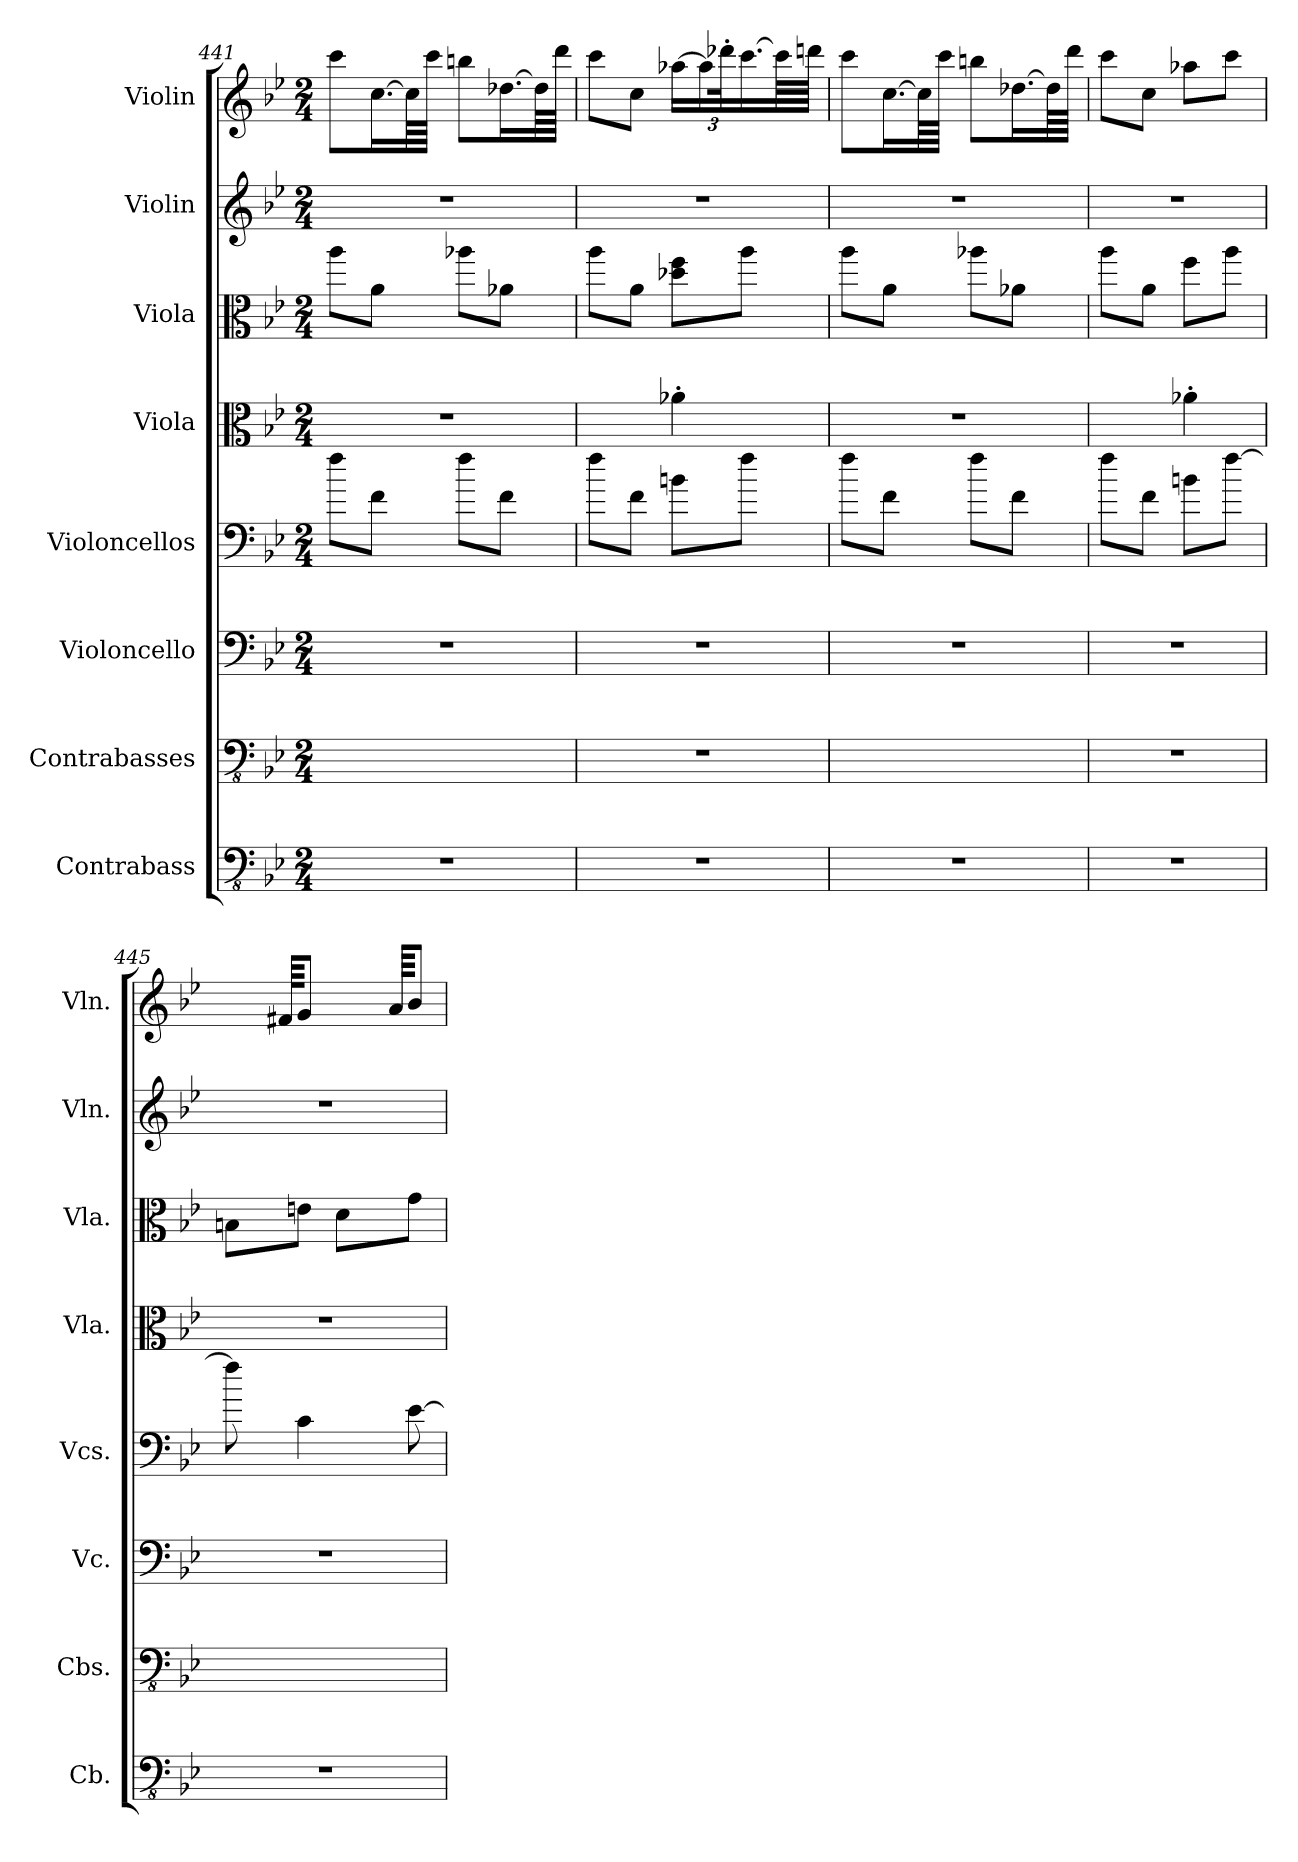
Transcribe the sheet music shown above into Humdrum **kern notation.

**kern	**kern	**kern	**kern	**kern	**kern	**kern	**kern
*part8	*part7	*part6	*part5	*part4	*part3	*part2	*part1
*staff8	*staff7	*staff6	*staff5	*staff4	*staff3	*staff2	*staff1
*I"Contrabass	*I"Contrabasses	*I"Violoncello	*I"Violoncellos	*I"Viola	*I"Viola	*I"Violin	*I"Violin
*I'Cb.	*I'Cbs.	*I'Vc.	*I'Vcs.	*I'Vla.	*I'Vla.	*I'Vln.	*I'Vln.
!!LO:PB:g=z
*clefFv4	*clefFv4	*clefF4	*clefF4	*clefC3	*clefC3	*clefG2	*clefG2
*ITrd7c12	*	*	*	*	*	*	*
*k[b-e-]	*k[b-e-]	*k[b-e-]	*k[b-e-]	*k[b-e-]	*k[b-e-]	*k[b-e-]	*k[b-e-]
*M2/4	*M2/4	*M2/4	*M2/4	*M2/4	*M2/4	*M2/4	*M2/4
=441	=441	=441	=441	=441	=441	=441	=441
2r	2ryy	2r	8ff\L	2r	8aa\L	2r	8ccc\L
.	.	.	8f\J	.	8a\J	.	[16.cc\L
.	.	.	.	.	.	.	64cc\LL]
.	.	.	.	.	.	.	64ccc\JJJJ
.	.	.	8ff\L	.	8aa-X\L	.	8bbn\L
.	.	.	8f\J	.	8a-X\J	.	[16.dd-X\L
.	.	.	.	.	.	.	64dd-\LL]
.	.	.	.	.	.	.	64ddd\JJJJ
=442	=442	=442	=442	=442	=442	=442	=442
2r	2r	2r	8ff\L	4ryy	8aa\L	2r	8ccc\L
.	.	.	8f\J	.	8a\J	.	8cc\J
.	.	.	8bn\L	4a-X'\	8dd-X\ 8ff\L	.	[16aa-X\LL
*	*	*	*	*	*	*	*Xbrackettup
.	.	.	.	.	.	.	24aa-\]
.	.	.	.	.	.	.	48ddd-X'\K
.	.	.	8ff\J	.	8aa\J	.	[16.ccc\
.	.	.	.	.	.	.	64ccc\LL]
.	.	.	.	.	.	.	64dddn\JJJJ
=443	=443	=443	=443	=443	=443	=443	=443
2r	2ryy	2r	8ff\L	2r	8aa\L	2r	8ccc\L
.	.	.	8f\J	.	8a\J	.	[16.cc\L
.	.	.	.	.	.	.	64cc\LL]
.	.	.	.	.	.	.	64ccc\JJJJ
.	.	.	8ff\L	.	8aa-X\L	.	8bbn\L
.	.	.	8f\J	.	8a-X\J	.	[16.dd-X\L
.	.	.	.	.	.	.	64dd-\LL]
.	.	.	.	.	.	.	64ddd\JJJJ
=444	=444	=444	=444	=444	=444	=444	=444
2r	2r	2r	8ff\L	4ryy	8aa\L	2r	8ccc\L
.	.	.	8f\J	.	8a\J	.	8cc\J
.	.	.	8bn\L	4a-X'\	8ff\L	.	8aa-X\L
.	.	.	[8ff\J	.	8aa\J	.	8ccc\J
!!LO:PB:g=z
=445	=445	=445	=445	=445	=445	=445	=445
2r	2ryy	2r	8ff\]	2r	8Bn\L	2r	16ryy
.	.	.	.	.	.	.	32ryy
.	.	.	.	.	.	.	64ryy
.	.	.	.	.	.	.	64f#X/KKKL
.	.	.	4c\	.	8en\J	.	8g/J
.	.	.	.	.	8d\L	.	16ryy
.	.	.	.	.	.	.	32ryy
.	.	.	.	.	.	.	64ryy
.	.	.	.	.	.	.	64a/KKKL
.	.	.	[8e-\	.	8g\J	.	8b-/J
=	=	=	=	=	=	=	=
*-	*-	*-	*-	*-	*-	*-	*-
